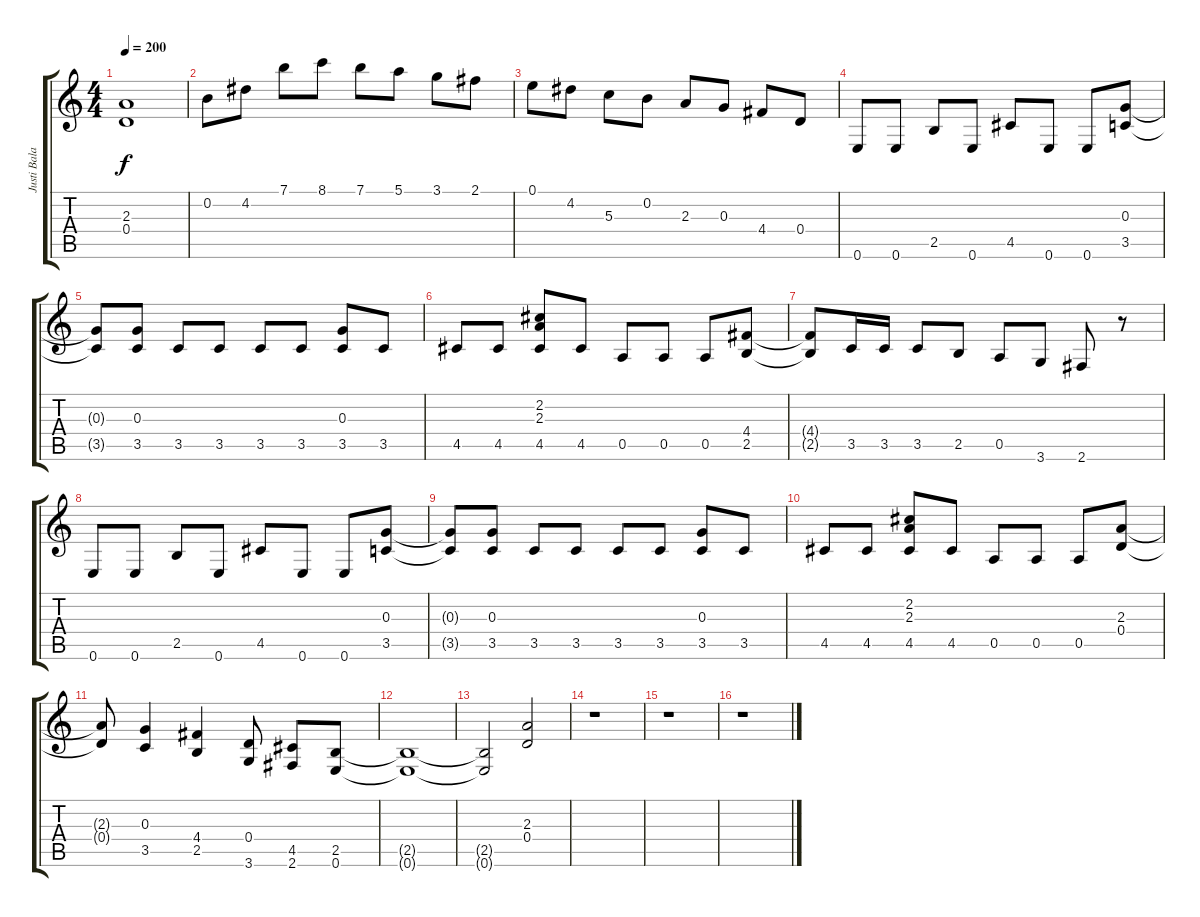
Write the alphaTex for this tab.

\track ("Justi Bala" "Justi Bala") {instrument overdrivenguitar}
\staff {score tabs}
\tuning (E4 B3 G3 D3 A2 E2) {hide}
\ts (4 4)
\tempo 200
\clef g2
\ks c
(2.3{t} 0.4{t}).1{dy f} |
0.2.8 4.2.8 7.1.8 8.1.8 7.1.8 5.1.8 3.1.8 2.1.8 |
0.1.8 4.2.8 5.3.8 0.2.8 2.3.8 0.3.8 4.4.8 0.4.8 |
0.6.8 0.6.8 2.5.8 0.6.8 4.5.8 0.6.8 0.6.8 (0.3 3.5).8 |
(0.3{t} 3.5{t}).8 (0.3 3.5).8 3.5.8 3.5.8 3.5.8 3.5.8 (0.3 3.5).8 3.5.8 |
4.5.8 4.5.8 (2.2 2.3 4.5).8 4.5.8 0.5.8 0.5.8 0.5.8 (4.4 2.5).8 |
(4.4{t} 2.5{t}).8 3.5.16 3.5.16 3.5.8 2.5.8 0.5.8 3.6.8 2.6.8 r.8 |
0.6.8 0.6.8 2.5.8 0.6.8 4.5.8 0.6.8 0.6.8 (0.3 3.5).8 |
(0.3{t} 3.5{t}).8 (0.3 3.5).8 3.5.8 3.5.8 3.5.8 3.5.8 (0.3 3.5).8 3.5.8 |
4.5.8 4.5.8 (2.2 2.3 4.5).8 4.5.8 0.5.8 0.5.8 0.5.8 (2.3 0.4).8 |
(2.3{t} 0.4{t}).8 (0.3 3.5).4 (4.4 2.5).4 (0.4 3.6).8 (4.5 2.6).8 (2.5 0.6).8 |
(2.5{t} 0.6{t}).1 |
(2.5{t} 0.6{t}).2 (2.3 0.4).2 |
r.1 |
r.1 |
r.1
